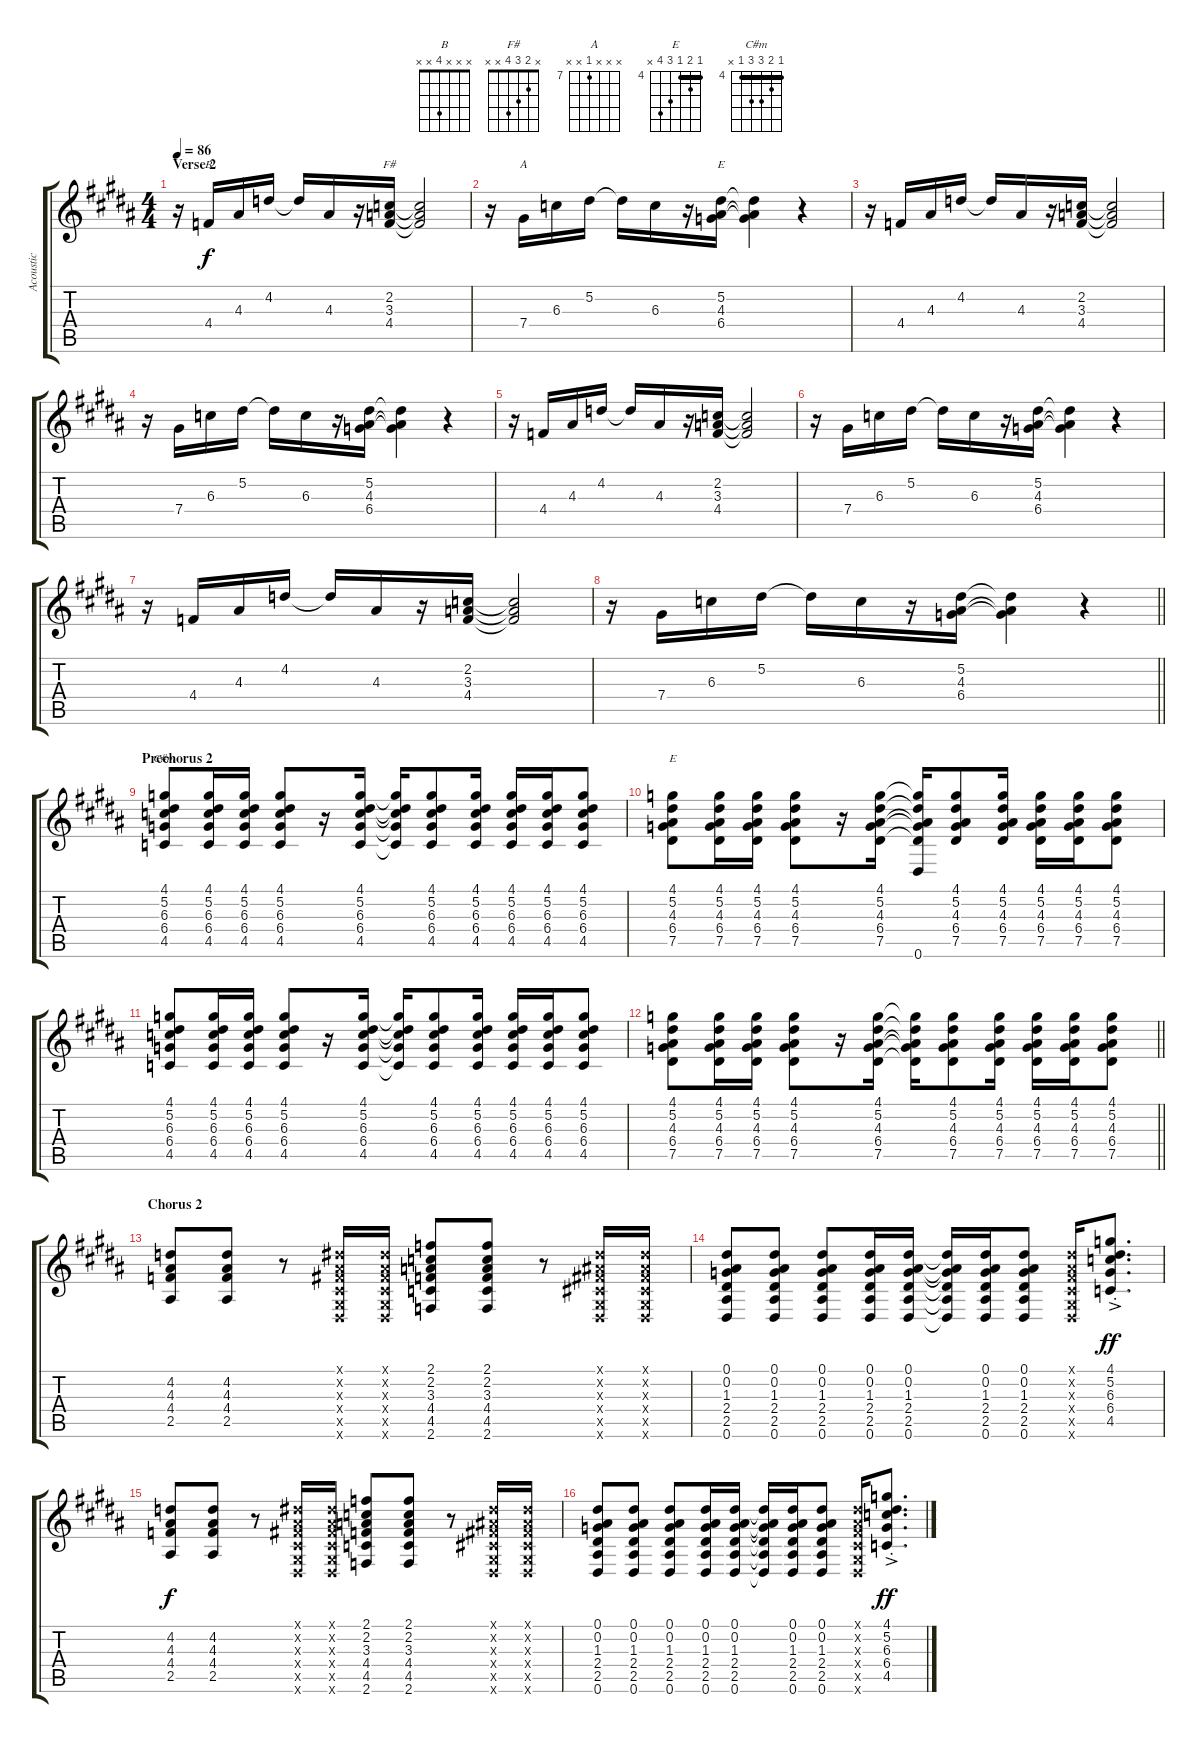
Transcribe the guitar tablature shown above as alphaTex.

\track ("Acoustic" "Acoustic") {instrument acousticguitarsteel}
\staff {score tabs}
\tuning (Eb4 Bb3 Gb3 Db3 Ab2 Eb2) {hide}
\chord ("B" x x x 4 x x)
\chord ("F#" x 2 3 4 x x)
\chord ("A" x x x 7 x x) {firstfret 7}
\chord ("E" x 5 4 6 x x) {firstfret 4}
\chord ("C#m" 4 5 6 6 4 x) {firstfret 4 barre 4}
\chord ("E" 4 5 4 6 7 x) {firstfret 4 barre 4}
\ts (4 4)
\section ("" "Verse 2")
\tempo 86
\clef g2
\ks b
r.16{dy f} 4.4.16{ch "B"} 4.3.16 4.2.16 4.2{t}.16 4.3.16 r.16 (2.2 3.3 4.4).16{ch "F#"} (2.2{t} 3.3{t} 4.4{t}).2 |
r.16 7.4.16{ch "A"} 6.3.16 5.2.16 5.2{t}.16 6.3.16 r.16 (5.2 4.3 6.4).16{ch "E"} (5.2{t} 4.3{t} 6.4{t}).4 r.4 |
r.16 4.4.16 4.3.16 4.2.16 4.2{t}.16 4.3.16 r.16 (2.2 3.3 4.4).16 (2.2{t} 3.3{t} 4.4{t}).2 |
r.16 7.4.16 6.3.16 5.2.16 5.2{t}.16 6.3.16 r.16 (5.2 4.3 6.4).16 (5.2{t} 4.3{t} 6.4{t}).4 r.4 |
r.16 4.4.16 4.3.16 4.2.16 4.2{t}.16 4.3.16 r.16 (2.2 3.3 4.4).16 (2.2{t} 3.3{t} 4.4{t}).2 |
r.16 7.4.16 6.3.16 5.2.16 5.2{t}.16 6.3.16 r.16 (5.2 4.3 6.4).16 (5.2{t} 4.3{t} 6.4{t}).4 r.4 |
r.16 4.4.16 4.3.16 4.2.16 4.2{t}.16 4.3.16 r.16 (2.2 3.3 4.4).16 (2.2{t} 3.3{t} 4.4{t}).2 |
\barLineRight lightlight
r.16 7.4.16 6.3.16 5.2.16 5.2{t}.16 6.3.16 r.16 (5.2 4.3 6.4).16 (5.2{t} 4.3{t} 6.4{t}).4 r.4 |
\section ("" "Prechorus 2")
(4.1 5.2 6.3 6.4 4.5).8{ch "C#m"} (4.1 5.2 6.3 6.4 4.5).16 (4.1 5.2 6.3 6.4 4.5).16 (4.1 5.2 6.3 6.4 4.5).8 r.16 (4.1 5.2 6.3 6.4 4.5).16 (4.1{t} 5.2{t} 6.3{t} 6.4{t} 4.5{t}).16 (4.1 5.2 6.3 6.4 4.5).8 (4.1 5.2 6.3 6.4 4.5).16 (4.1 5.2 6.3 6.4 4.5).16 (4.1 5.2 6.3 6.4 4.5).16 (4.1 5.2 6.3 6.4 4.5).8 |
(4.1 5.2 4.3 6.4 7.5).8{ch "E"} (4.1 5.2 4.3 6.4 7.5).16 (4.1 5.2 4.3 6.4 7.5).16 (4.1 5.2 4.3 6.4 7.5).8 r.16 (4.1 5.2 4.3 6.4 7.5).16 (4.1{t} 5.2{t} 4.3{t} 6.4{t} 7.5{t} 0.6).16 (4.1 5.2 4.3 6.4 7.5).8 (4.1 5.2 4.3 6.4 7.5).16 (4.1 5.2 4.3 6.4 7.5).16 (4.1 5.2 4.3 6.4 7.5).16 (4.1 5.2 4.3 6.4 7.5).8 |
(4.1 5.2 6.3 6.4 4.5).8 (4.1 5.2 6.3 6.4 4.5).16 (4.1 5.2 6.3 6.4 4.5).16 (4.1 5.2 6.3 6.4 4.5).8 r.16 (4.1 5.2 6.3 6.4 4.5).16 (4.1{t} 5.2{t} 6.3{t} 6.4{t} 4.5{t}).16 (4.1 5.2 6.3 6.4 4.5).8 (4.1 5.2 6.3 6.4 4.5).16 (4.1 5.2 6.3 6.4 4.5).16 (4.1 5.2 6.3 6.4 4.5).16 (4.1 5.2 6.3 6.4 4.5).8 |
\barLineRight lightlight
(4.1 5.2 4.3 6.4 7.5).8 (4.1 5.2 4.3 6.4 7.5).16 (4.1 5.2 4.3 6.4 7.5).16 (4.1 5.2 4.3 6.4 7.5).8 r.16 (4.1 5.2 4.3 6.4 7.5).16 (4.1{t} 5.2{t} 4.3{t} 6.4{t} 7.5{t}).16 (4.1 5.2 4.3 6.4 7.5).8 (4.1 5.2 4.3 6.4 7.5).16 (4.1 5.2 4.3 6.4 7.5).16 (4.1 5.2 4.3 6.4 7.5).16 (4.1 5.2 4.3 6.4 7.5).8 |
\section ("" "Chorus 2")
(4.2 4.3 4.4 2.5).8 (4.2 4.3 4.4 2.5).8 r.8 (0.1{x} 0.2{x} 0.3{x} 0.4{x} 0.5{x} 0.6{x}).16 (0.1{x} 0.2{x} 0.3{x} 0.4{x} 0.5{x} 0.6{x}).16 (2.1 2.2 3.3 4.4 4.5 2.6).8 (2.1 2.2 3.3 4.4 4.5 2.6).8 r.8 (0.1{x} 0.2{x} 0.3{x} 0.4{x} 0.5{x} 0.6{x}).16 (0.1{x} 0.2{x} 0.3{x} 0.4{x} 0.5{x} 0.6{x}).16 |
(0.1 0.2 1.3 2.4 2.5 0.6).8 (0.1 0.2 1.3 2.4 2.5 0.6).8 (0.1 0.2 1.3 2.4 2.5 0.6).8 (0.1 0.2 1.3 2.4 2.5 0.6).16 (0.1 0.2 1.3 2.4 2.5 0.6).16 (0.1{t} 0.2{t} 1.3{t} 2.4{t} 2.5{t} 0.6{t}).16 (0.1 0.2 1.3 2.4 2.5 0.6).16 (0.1 0.2 1.3 2.4 2.5 0.6).8 (0.1{x} 0.2{x} 0.3{x} 0.4{x} 0.5{x} 0.6{x}).16 (4.1 5.2 6.3 6.4 4.5{ac st}).8{d dy ff} |
(4.2 4.3 4.4 2.5).8{dy f} (4.2 4.3 4.4 2.5).8 r.8 (0.1{x} 0.2{x} 0.3{x} 0.4{x} 0.5{x} 0.6{x}).16 (0.1{x} 0.2{x} 0.3{x} 0.4{x} 0.5{x} 0.6{x}).16 (2.1 2.2 3.3 4.4 4.5 2.6).8 (2.1 2.2 3.3 4.4 4.5 2.6).8 r.8 (0.1{x} 0.2{x} 0.3{x} 0.4{x} 0.5{x} 0.6{x}).16 (0.1{x} 0.2{x} 0.3{x} 0.4{x} 0.5{x} 0.6{x}).16 |
(0.1 0.2 1.3 2.4 2.5 0.6).8 (0.1 0.2 1.3 2.4 2.5 0.6).8 (0.1 0.2 1.3 2.4 2.5 0.6).8 (0.1 0.2 1.3 2.4 2.5 0.6).16 (0.1 0.2 1.3 2.4 2.5 0.6).16 (0.1{t} 0.2{t} 1.3{t} 2.4{t} 2.5{t} 0.6{t}).16 (0.1 0.2 1.3 2.4 2.5 0.6).16 (0.1 0.2 1.3 2.4 2.5 0.6).8 (0.1{x} 0.2{x} 0.3{x} 0.4{x} 0.5{x} 0.6{x}).16 (4.1 5.2 6.3 6.4 4.5{ac st}).8{d dy ff}
